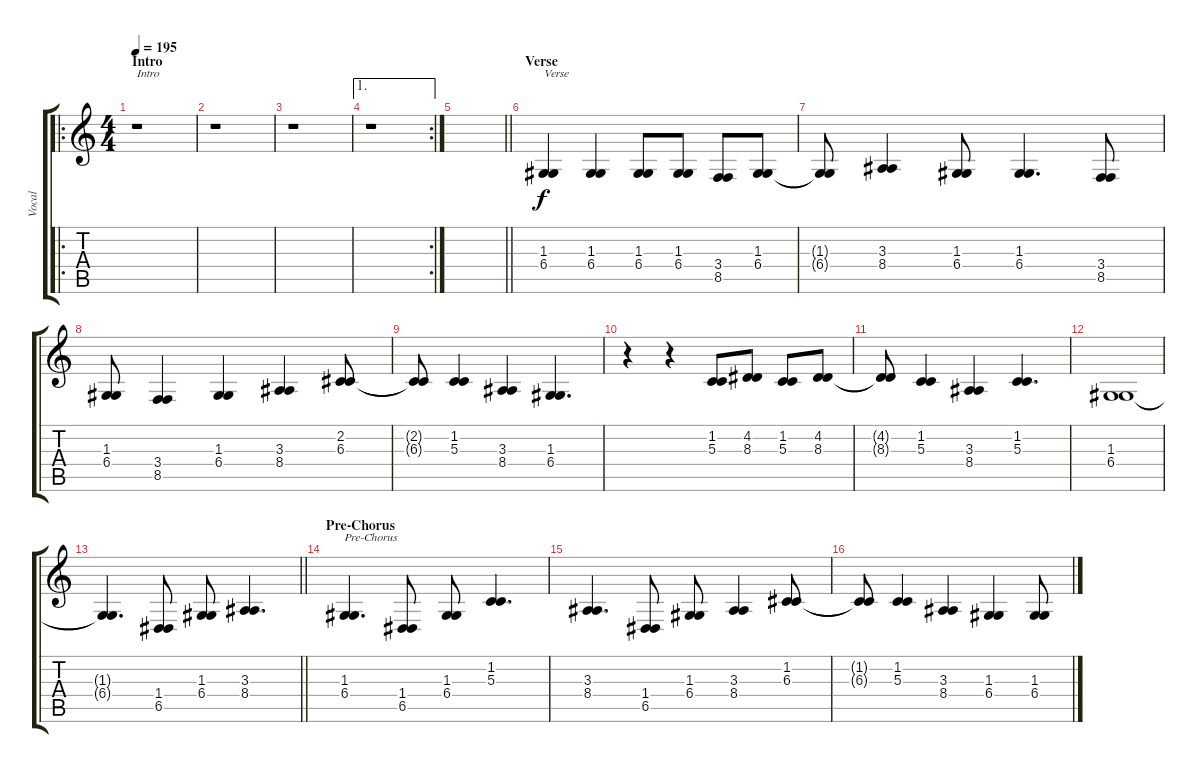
\track ("Vocal" "Vocal") {instrument oboe}
\staff {score tabs}
\tuning (E4 B3 G3 D3 A2 E2) {hide}
\ro
\ts (4 4)
\section ("" "Intro")
\tempo 195
\clef g2
\ks c
r.1{txt "Intro" dy f instrument oboe} |
r.1 |
r.1 |
\ae 1
\rc 2
r.1 |
\barLineRight lightlight
|
\section ("" "Verse")
(1.3 6.4).4{txt "Verse"} (1.3 6.4).4 (1.3 6.4).8 (1.3 6.4).8 (3.4 8.5).8 (1.3 6.4).8 |
(1.3{t} 6.4{t}).8 (3.3 8.4).4 (1.3 6.4).8 (1.3 6.4).4{d} (3.4 8.5).8 |
(1.3 6.4).8 (3.4 8.5).4 (1.3 6.4).4 (3.3 8.4).4 (2.2 6.3).8 |
(2.2{t} 6.3{t}).8 (1.2 5.3).4 (3.3 8.4).4 (1.3 6.4).4{d} |
r.4 r.4 (1.2 5.3).8 (4.2 8.3).8 (1.2 5.3).8 (4.2 8.3).8 |
(4.2{t} 8.3{t}).8 (1.2 5.3).4 (3.3 8.4).4 (1.2 5.3).4{d} |
(1.3 6.4).1 |
\barLineRight lightlight
(1.3{t} 6.4{t}).4{d} (1.4 6.5).8 (1.3 6.4).8 (3.3 8.4).4{d} |
\section ("" "Pre-Chorus")
(1.3 6.4).4{d txt "Pre-Chorus"} (1.4 6.5).8 (1.3 6.4).8 (1.2 5.3).4{d} |
(3.3 8.4).4{d} (1.4 6.5).8 (1.3 6.4).8 (3.3 8.4).4 (1.2 6.3).8 |
(1.2{t} 6.3{t}).8 (1.2 5.3).4 (3.3 8.4).4 (1.3 6.4).4 (1.3 6.4).8
